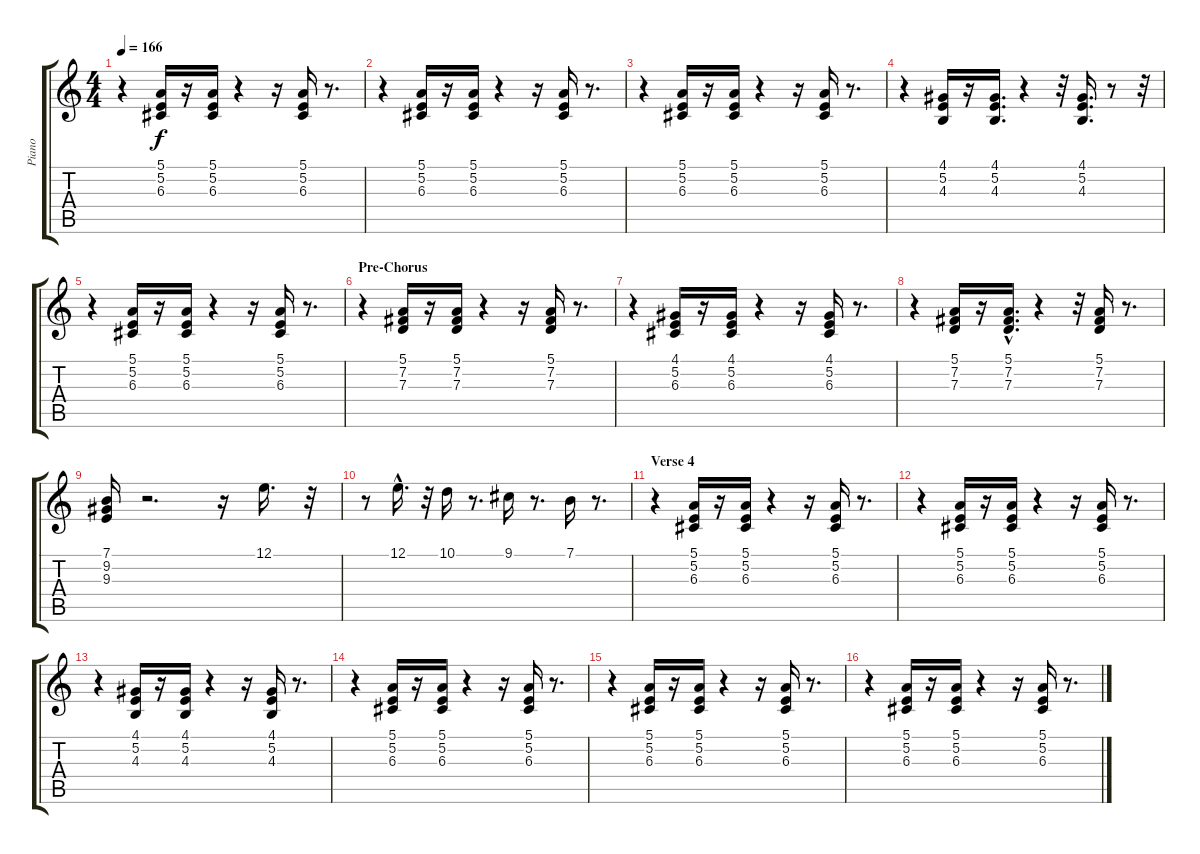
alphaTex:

\track ("Piano" "Piano") {instrument acousticgrandpiano}
\staff {score tabs}
\tuning (E4 B3 G3 D3 A2 E2) {hide}
\ts (4 4)
\tempo 166
\clef g2
\ks c
r.4{dy f} (5.1 5.2 6.3).16 r.16 (5.1 5.2 6.3).16 r.4 r.16 (5.1 5.2 6.3).16 r.8{d} |
r.4 (5.1 5.2 6.3).16 r.16 (5.1 5.2 6.3).16 r.4 r.16 (5.1 5.2 6.3).16 r.8{d} |
r.4 (5.1 5.2 6.3).16 r.16 (5.1 5.2 6.3).16 r.4 r.16 (5.1 5.2 6.3).16 r.8{d} |
r.4 (4.1 5.2 4.3).16 r.16 (4.1 5.2 4.3).16{d} r.4 r.32 (4.1 5.2 4.3).16{d} r.8 r.32 |
r.4 (5.1 5.2 6.3).16 r.16 (5.1 5.2 6.3).16 r.4 r.16 (5.1 5.2 6.3).16 r.8{d} |
\section ("" "Pre-Chorus")
r.4 (5.1 7.2 7.3).16 r.16 (5.1 7.2 7.3).16 r.4 r.16 (5.1 7.2 7.3).16 r.8{d} |
r.4 (4.1 5.2 6.3).16 r.16 (4.1 5.2 6.3).16 r.4 r.16 (4.1 5.2 6.3).16 r.8{d} |
r.4 (5.1 7.2 7.3).16 r.16 (5.1 7.2{hac} 7.3).16{d} r.4 r.32 (5.1 7.2 7.3).16 r.8{d} |
(7.1 9.2 9.3).16 r.2{d} r.16 12.1.16{d} r.32 |
r.8 12.1{hac}.16{d} r.32 10.1.16 r.8{d} 9.1.16 r.8{d} 7.1.16 r.8{d} |
\section ("" "Verse 4")
r.4 (5.1 5.2 6.3).16 r.16 (5.1 5.2 6.3).16 r.4 r.16 (5.1 5.2 6.3).16 r.8{d} |
r.4 (5.1 5.2 6.3).16 r.16 (5.1 5.2 6.3).16 r.4 r.16 (5.1 5.2 6.3).16 r.8{d} |
r.4 (4.1 5.2 4.3).16 r.16 (4.1 5.2 4.3).16 r.4 r.16 (4.1 5.2 4.3).16 r.8{d} |
r.4 (5.1 5.2 6.3).16 r.16 (5.1 5.2 6.3).16 r.4 r.16 (5.1 5.2 6.3).16 r.8{d} |
r.4 (5.1 5.2 6.3).16 r.16 (5.1 5.2 6.3).16 r.4 r.16 (5.1 5.2 6.3).16 r.8{d} |
r.4 (5.1 5.2 6.3).16 r.16 (5.1 5.2 6.3).16 r.4 r.16 (5.1 5.2 6.3).16 r.8{d}
